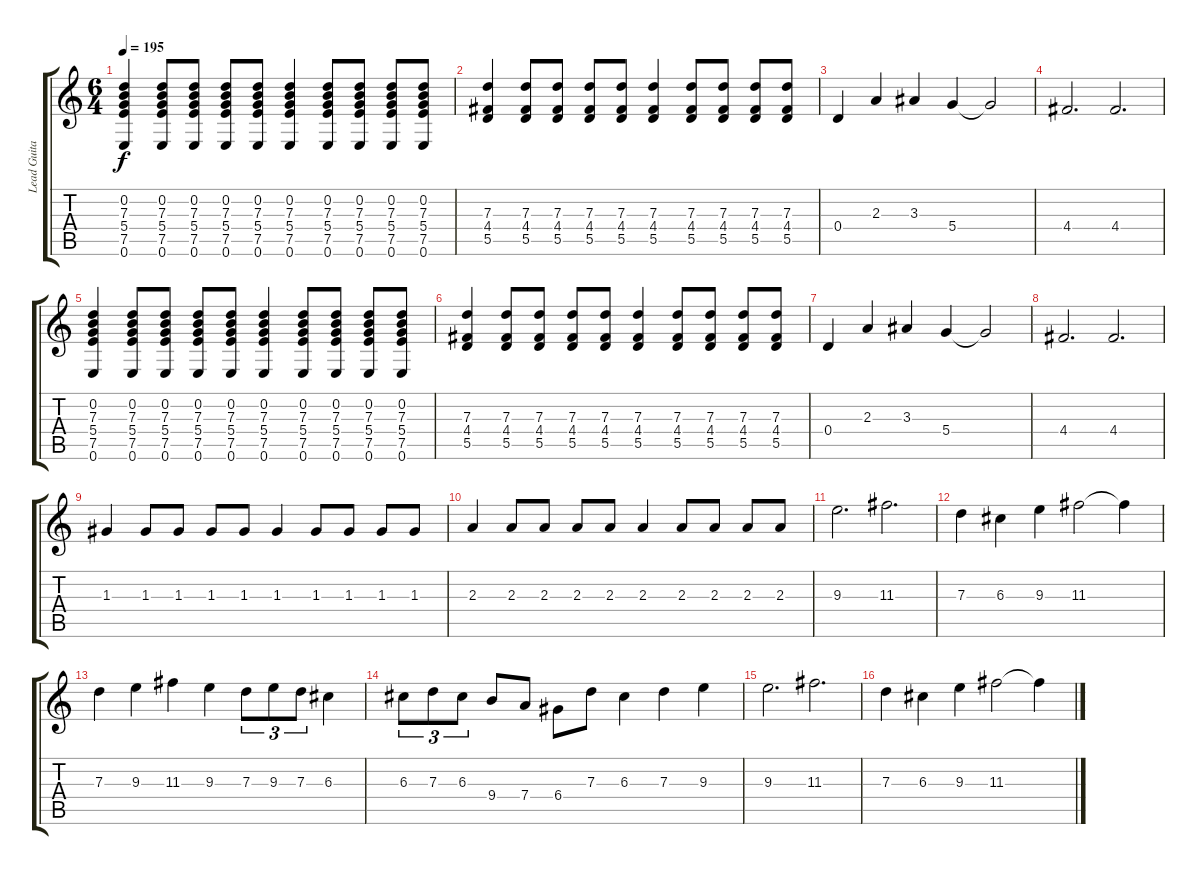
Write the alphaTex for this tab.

\track ("Lead Guitar" "Lead Guita") {instrument distortionguitar}
\staff {score tabs}
\tuning (E4 B3 G3 D3 A2 E2) {hide}
\ts (6 4)
\tempo 195
\clef g2
\ks c
(0.2 7.3 5.4 7.5 0.6).4{dy f} (0.2 7.3 5.4 7.5 0.6).8 (0.2 7.3 5.4 7.5 0.6).8 (0.2 7.3 5.4 7.5 0.6).8 (0.2 7.3 5.4 7.5 0.6).8 (0.2 7.3 5.4 7.5 0.6).4 (0.2 7.3 5.4 7.5 0.6).8 (0.2 7.3 5.4 7.5 0.6).8 (0.2 7.3 5.4 7.5 0.6).8 (0.2 7.3 5.4 7.5 0.6).8 |
(7.3 4.4 5.5).4 (7.3 4.4 5.5).8 (7.3 4.4 5.5).8 (7.3 4.4 5.5).8 (7.3 4.4 5.5).8 (7.3 4.4 5.5).4 (7.3 4.4 5.5).8 (7.3 4.4 5.5).8 (7.3 4.4 5.5).8 (7.3 4.4 5.5).8 |
0.4.4 2.3.4 3.3.4 5.4.4 5.4{t}.2 |
4.4.2{d} 4.4.2{d} |
(0.2 7.3 5.4 7.5 0.6).4 (0.2 7.3 5.4 7.5 0.6).8 (0.2 7.3 5.4 7.5 0.6).8 (0.2 7.3 5.4 7.5 0.6).8 (0.2 7.3 5.4 7.5 0.6).8 (0.2 7.3 5.4 7.5 0.6).4 (0.2 7.3 5.4 7.5 0.6).8 (0.2 7.3 5.4 7.5 0.6).8 (0.2 7.3 5.4 7.5 0.6).8 (0.2 7.3 5.4 7.5 0.6).8 |
(7.3 4.4 5.5).4 (7.3 4.4 5.5).8 (7.3 4.4 5.5).8 (7.3 4.4 5.5).8 (7.3 4.4 5.5).8 (7.3 4.4 5.5).4 (7.3 4.4 5.5).8 (7.3 4.4 5.5).8 (7.3 4.4 5.5).8 (7.3 4.4 5.5).8 |
0.4.4 2.3.4 3.3.4 5.4.4 5.4{t}.2 |
4.4.2{d} 4.4.2{d} |
1.3.4 1.3.8 1.3.8 1.3.8 1.3.8 1.3.4 1.3.8 1.3.8 1.3.8 1.3.8 |
2.3.4 2.3.8 2.3.8 2.3.8 2.3.8 2.3.4 2.3.8 2.3.8 2.3.8 2.3.8 |
9.3.2{d} 11.3.2{d} |
7.3.4 6.3.4 9.3.4 11.3.2 11.3{t}.4 |
7.3.4 9.3.4 11.3.4 9.3.4 7.3.8{tu (3 2)} 9.3.8{tu (3 2)} 7.3.8{tu (3 2)} 6.3.4 |
6.3.8{tu (3 2)} 7.3.8{tu (3 2)} 6.3.8{tu (3 2)} 9.4.8 7.4.8 6.4.8 7.3.8 6.3.4 7.3.4 9.3.4 |
9.3.2{d} 11.3.2{d} |
7.3.4 6.3.4 9.3.4 11.3.2 11.3{t}.4
